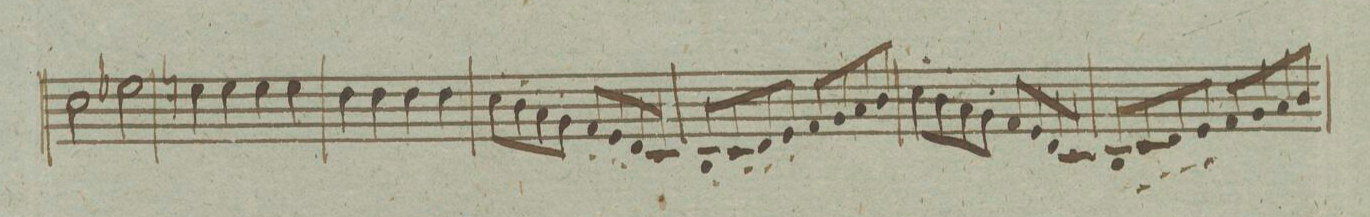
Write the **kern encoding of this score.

**kern	**dynam
*I"Clarinetto ſecondo in C. et B.	*
*clefG2	*
*k[]	*
*met(c)	*
*M4/4	*
2cc\	.
2ee-X\	.
=150	=150
4een\	.
4ee\	.
4ee\	.
4ee\	.
=151	=151
4dd\	.
4dd\	.
4dd\	.
4dd\	.
=152	=152
8cc'\L	.
8b'\	.
8a'\	.
8g'\J	.
8f'/L	.
8e'/	.
8d'/	.
8c/J	.
=153	=153
8B'/L	.
8c'/	.
8d'/	.
8e'/J	.
8f/L	.
8g/	.
8a/	.
8b/J	.
=154	=154
8cc'\L	.
8b'\	.
8a'\	.
8g'\J	.
8f/L	.
8e/	.
8d/	.
8c/J	.
=155	=155
8B'/L	.
8c'/	.
8d'/	.
8e'/J	.
8f/L	.
8g/	.
8a/	.
8b/J	.
=156	=156
*-	*-
